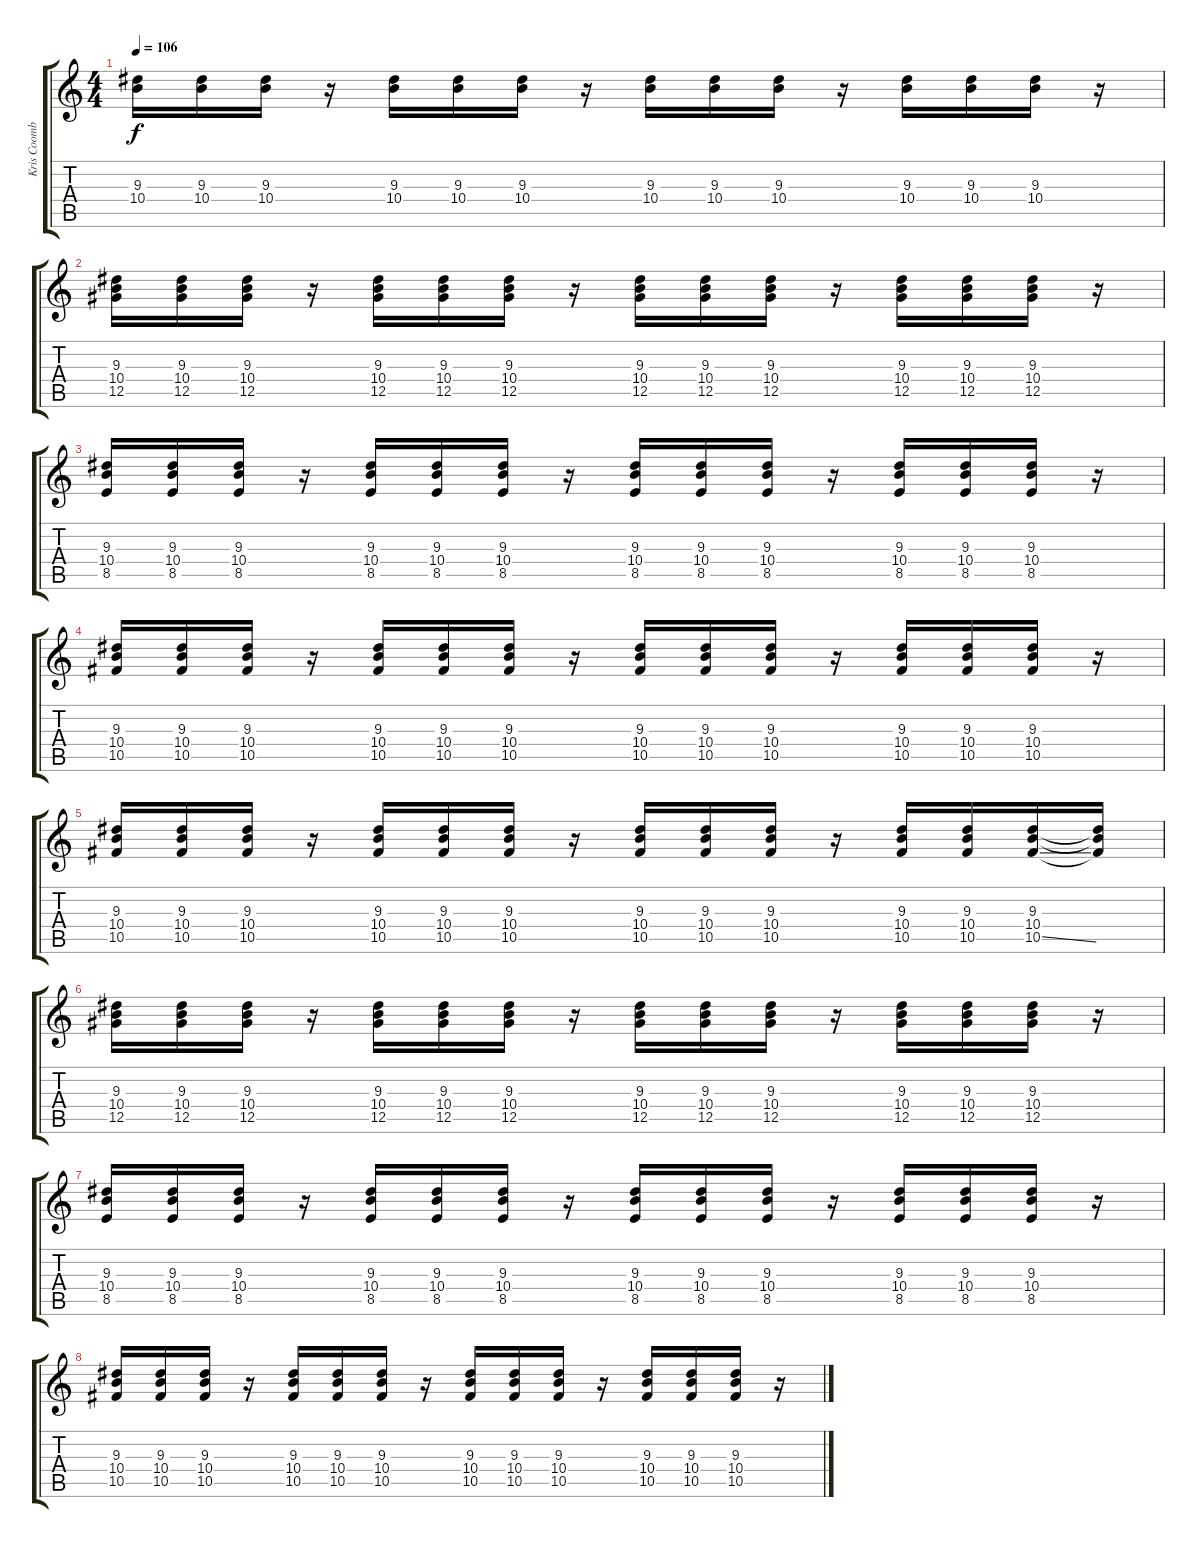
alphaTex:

\track ("Kris Coombs" "Kris Coomb") {instrument distortionguitar}
\staff {score tabs}
\tuning (Eb4 Bb3 Gb3 Db3 Ab2 Db2) {hide}
\ts (4 4)
\tempo 106
\clef g2
\ks c
(9.3 10.4).16{dy f} (9.3 10.4).16 (9.3 10.4).16 r.16 (9.3 10.4).16 (9.3 10.4).16 (9.3 10.4).16 r.16 (9.3 10.4).16 (9.3 10.4).16 (9.3 10.4).16 r.16 (9.3 10.4).16 (9.3 10.4).16 (9.3 10.4).16 r.16 |
(9.3 10.4 12.5).16 (9.3 10.4 12.5).16 (9.3 10.4 12.5).16 r.16 (9.3 10.4 12.5).16 (9.3 10.4 12.5).16 (9.3 10.4 12.5).16 r.16 (9.3 10.4 12.5).16 (9.3 10.4 12.5).16 (9.3 10.4 12.5).16 r.16 (9.3 10.4 12.5).16 (9.3 10.4 12.5).16 (9.3 10.4 12.5).16 r.16 |
(9.3 10.4 8.5).16 (9.3 10.4 8.5).16 (9.3 10.4 8.5).16 r.16 (9.3 10.4 8.5).16 (9.3 10.4 8.5).16 (9.3 10.4 8.5).16 r.16 (9.3 10.4 8.5).16 (9.3 10.4 8.5).16 (9.3 10.4 8.5).16 r.16 (9.3 10.4 8.5).16 (9.3 10.4 8.5).16 (9.3 10.4 8.5).16 r.16 |
(9.3 10.4 10.5).16 (9.3 10.4 10.5).16 (9.3 10.4 10.5).16 r.16 (9.3 10.4 10.5).16 (9.3 10.4 10.5).16 (9.3 10.4 10.5).16 r.16 (9.3 10.4 10.5).16 (9.3 10.4 10.5).16 (9.3 10.4 10.5).16 r.16 (9.3 10.4 10.5).16 (9.3 10.4 10.5).16 (9.3 10.4 10.5).16 r.16 |
(9.3 10.4 10.5).16 (9.3 10.4 10.5).16 (9.3 10.4 10.5).16 r.16 (9.3 10.4 10.5).16 (9.3 10.4 10.5).16 (9.3 10.4 10.5).16 r.16 (9.3 10.4 10.5).16 (9.3 10.4 10.5).16 (9.3 10.4 10.5).16 r.16 (9.3 10.4 10.5).16 (9.3 10.4 10.5).16 (9.3 10.4 10.5{ss}).16 (9.3{t} 10.4{t} 10.5{t}).16 |
(9.3 10.4 12.5).16 (9.3 10.4 12.5).16 (9.3 10.4 12.5).16 r.16 (9.3 10.4 12.5).16 (9.3 10.4 12.5).16 (9.3 10.4 12.5).16 r.16 (9.3 10.4 12.5).16 (9.3 10.4 12.5).16 (9.3 10.4 12.5).16 r.16 (9.3 10.4 12.5).16 (9.3 10.4 12.5).16 (9.3 10.4 12.5).16 r.16 |
(9.3 10.4 8.5).16 (9.3 10.4 8.5).16 (9.3 10.4 8.5).16 r.16 (9.3 10.4 8.5).16 (9.3 10.4 8.5).16 (9.3 10.4 8.5).16 r.16 (9.3 10.4 8.5).16 (9.3 10.4 8.5).16 (9.3 10.4 8.5).16 r.16 (9.3 10.4 8.5).16 (9.3 10.4 8.5).16 (9.3 10.4 8.5).16 r.16 |
(9.3 10.4 10.5).16 (9.3 10.4 10.5).16 (9.3 10.4 10.5).16 r.16 (9.3 10.4 10.5).16 (9.3 10.4 10.5).16 (9.3 10.4 10.5).16 r.16 (9.3 10.4 10.5).16 (9.3 10.4 10.5).16 (9.3 10.4 10.5).16 r.16 (9.3 10.4 10.5).16 (9.3 10.4 10.5).16 (9.3 10.4 10.5).16 r.16
